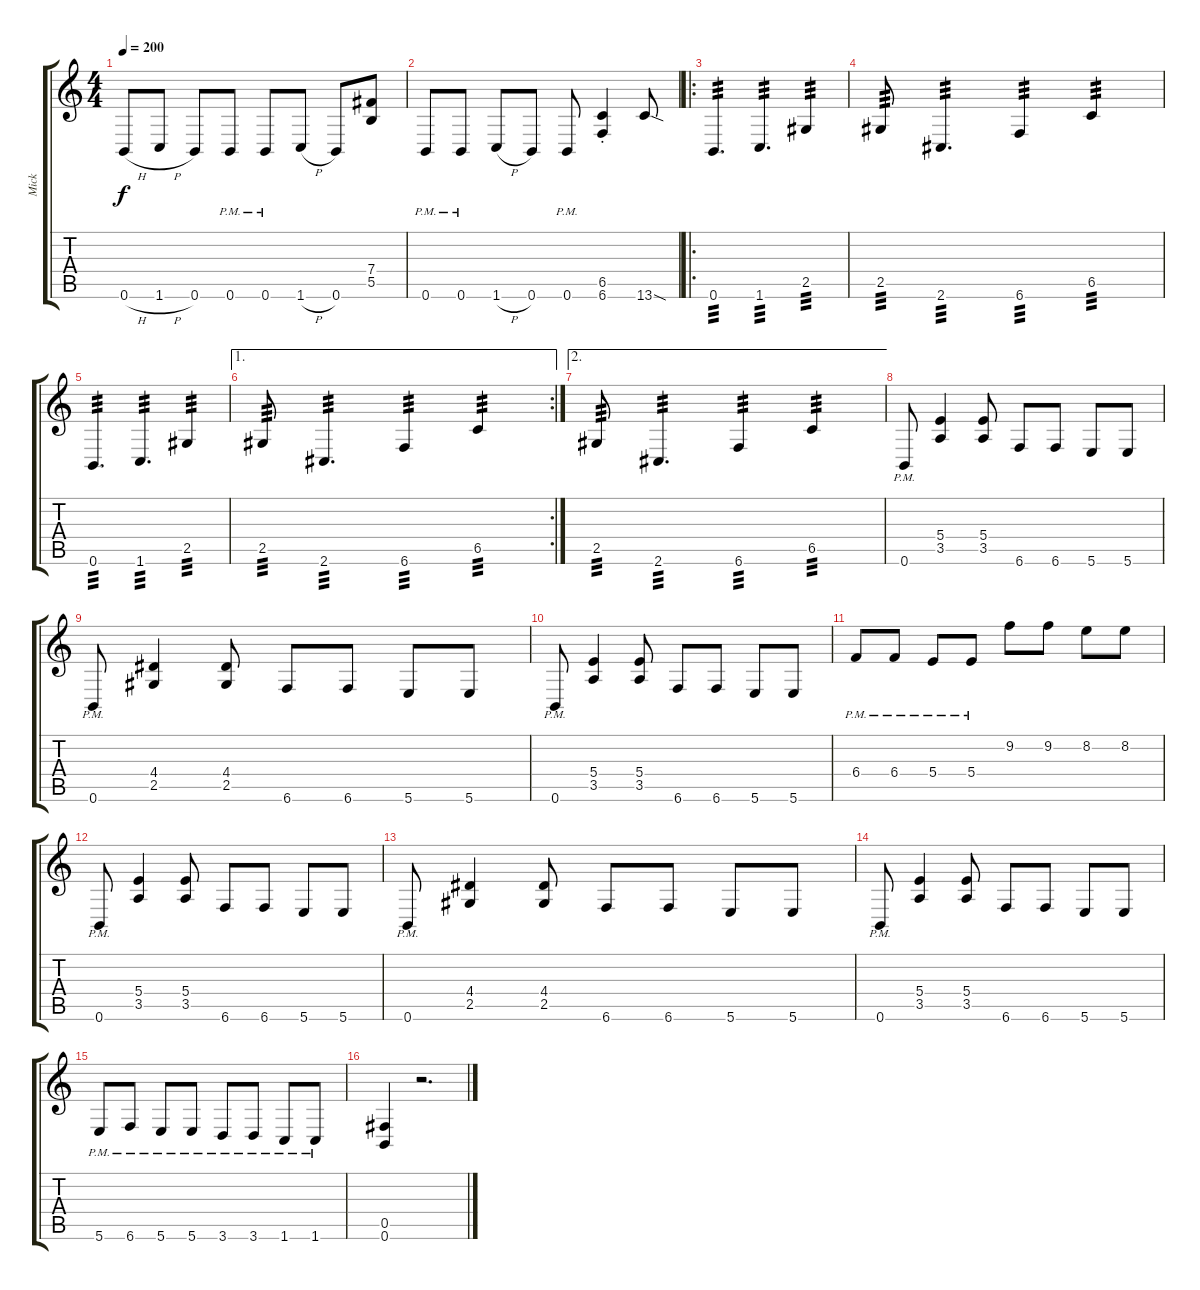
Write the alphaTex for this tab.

\track ("Mick" "Mick") {instrument distortionguitar}
\staff {score tabs}
\tuning (Db4 Ab3 E3 B2 Gb2 B1) {hide}
\ts (4 4)
\tempo 200
\clef g2
\ks c
0.6{h}.8{dy f} 1.6{h}.8 0.6.8 0.6{pm}.8 0.6{pm}.8 1.6{h}.8 0.6.8 (7.4 5.5).8 |
0.6{pm}.8 0.6{pm}.8 1.6{h}.8 0.6.8 0.6{pm}.8 (6.5{st} 6.6{st}).4 13.6{sod}.8 |
\ro
0.6.4{d tp 3} 1.6.4{d tp 3} 2.5.4{tp 3} |
2.5.8{tp 3} 2.6.4{d tp 3} 6.6.4{tp 3} 6.5.4{tp 3} |
0.6.4{d tp 3} 1.6.4{d tp 3} 2.5.4{tp 3} |
\ae 1
\rc 2
2.5.8{tp 3} 2.6.4{d tp 3} 6.6.4{tp 3} 6.5.4{tp 3} |
\ae 2
2.5.8{tp 3} 2.6.4{d tp 3} 6.6.4{tp 3} 6.5.4{tp 3} |
0.6{pm}.8 (5.4 3.5).4 (5.4 3.5).8 6.6.8 6.6.8 5.6.8 5.6.8 |
0.6{pm}.8 (4.4 2.5).4 (4.4 2.5).8 6.6.8 6.6.8 5.6.8 5.6.8 |
0.6{pm}.8 (5.4 3.5).4 (5.4 3.5).8 6.6.8 6.6.8 5.6.8 5.6.8 |
6.4{pm}.8 6.4{pm}.8 5.4{pm}.8 5.4{pm}.8 9.2.8 9.2.8 8.2.8 8.2.8 |
0.6{pm}.8 (5.4 3.5).4 (5.4 3.5).8 6.6.8 6.6.8 5.6.8 5.6.8 |
0.6{pm}.8 (4.4 2.5).4 (4.4 2.5).8 6.6.8 6.6.8 5.6.8 5.6.8 |
0.6{pm}.8 (5.4 3.5).4 (5.4 3.5).8 6.6.8 6.6.8 5.6.8 5.6.8 |
5.6{pm}.8 6.6{pm}.8 5.6{pm}.8 5.6{pm}.8 3.6{pm}.8 3.6{pm}.8 1.6{pm}.8 1.6{pm}.8 |
(0.5 0.6).4 r.2{d}
